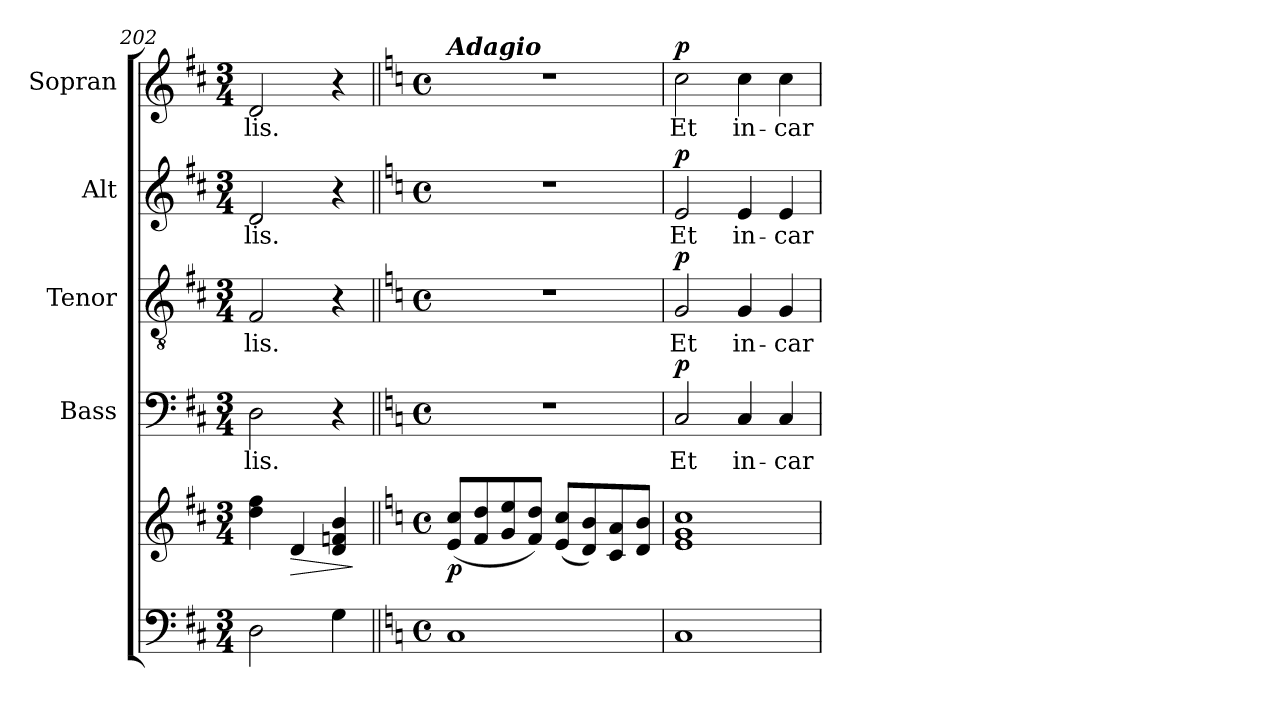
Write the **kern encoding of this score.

**kern	**kern	**dynam	**kern	**text	**dynam	**kern	**text	**dynam	**kern	**text	**dynam	**kern	**text	**dynam
*part5	*part5	*part5	*part4	*part4	*part4	*part3	*part3	*part3	*part2	*part2	*part2	*part1	*part1	*part1
*staff6	*staff5	*staff5/6	*staff4	*staff4	*staff4	*staff3	*staff3	*staff3	*staff2	*staff2	*staff2	*staff1	*staff1	*staff1
*	*	*	*I"Bass	*	*	*I"Tenor	*	*	*I"Alt	*	*	*I"Sopran	*	*
*	*	*	*I'B.	*	*	*I'T.	*	*	*I'A.	*	*	*I'S.	*	*
*clefF4	*clefG2	*	*clefF4	*	*	*clefGv2	*	*	*clefG2	*	*	*clefG2	*	*
*k[f#c#]	*k[f#c#]	*	*k[f#c#]	*	*	*k[f#c#]	*	*	*k[f#c#]	*	*	*k[f#c#]	*	*
*D:	*D:	*	*D:	*	*	*D:	*	*	*D:	*	*	*D:	*	*
*M3/4	*M3/4	*	*M3/4	*	*	*M3/4	*	*	*M3/4	*	*	*M3/4	*	*
=202	=202	=202	=202	=202	=202	=202	=202	=202	=202	=202	=202	=202	=202	=202
!	!	!	!	!LO:LY:b	!	!	!LO:LY:b	!	!	!LO:LY:b	!	!	!LO:LY:b	!
2D\	4dd\ 4ff#\	.	2D\	-lis.	.	2F#/	-lis.	.	2d/	-lis.	.	2d/	-lis.	.
!	!	!LO:HP:b	!	!	!	!	!	!	!	!	!	!	!	!
.	4d/	>	.	.	.	.	.	.	.	.	.	.	.	.
4G\	4d/ 4fn/ 4b/	.	4r	.	.	4r	.	.	4r	.	.	4r	.	.
.	.	]	.	.	.	.	.	.	.	.	.	.	.	.
=203||	=203||	=203||	=203||	=203||	=203||	=203||	=203||	=203||	=203||	=203||	=203||	=203||	=203||	=203||
*k[]	*k[]	*	*k[]	*	*	*k[]	*	*	*k[]	*	*	*k[]	*	*
*C:	*C:	*	*C:	*	*	*C:	*	*	*C:	*	*	*C:	*	*
*M4/4	*M4/4	*	*M4/4	*	*	*M4/4	*	*	*M4/4	*	*	*M4/4	*	*
*met(c)	*met(c)	*	*met(c)	*	*	*met(c)	*	*	*met(c)	*	*	*met(c)	*	*
!	!	!	!	!	!	!	!	!	!	!	!	!LO:TX:a:Bi:t=Adagio	!	!
!	!	!LO:DY:b	!	!	!	!	!	!	!	!	!	!	!	!
1C	(<8e/ 8cc/L	p	1r	.	.	1r	.	.	1r	.	.	1r	.	.
.	8f/ 8dd/	.	.	.	.	.	.	.	.	.	.	.	.	.
.	8g/ 8ee/	.	.	.	.	.	.	.	.	.	.	.	.	.
.	8f/ 8dd/J)	.	.	.	.	.	.	.	.	.	.	.	.	.
.	(<8e/ 8cc/L	.	.	.	.	.	.	.	.	.	.	.	.	.
.	8d/ 8b/)	.	.	.	.	.	.	.	.	.	.	.	.	.
.	8c/ 8a/	.	.	.	.	.	.	.	.	.	.	.	.	.
.	8d/ 8b/J	.	.	.	.	.	.	.	.	.	.	.	.	.
=204	=204	=204	=204	=204	=204	=204	=204	=204	=204	=204	=204	=204	=204	=204
!	!	!	!	!LO:LY:b	!LO:DY:a	!	!LO:LY:b	!LO:DY:a	!	!LO:LY:b	!LO:DY:a	!	!LO:LY:b	!LO:DY:a
1C	1e 1g 1cc	.	2C/	Et	p	2G/	Et	p	2e/	Et	p	2cc\	Et	p
!	!	!	!	!LO:LY:b	!	!	!LO:LY:b	!	!	!LO:LY:b	!	!	!LO:LY:b	!
.	.	.	4C/	in-	.	4G/	in-	.	4e/	in-	.	4cc\	in-	.
!	!	!	!	!LO:LY:b	!	!	!LO:LY:b	!	!	!LO:LY:b	!	!	!LO:LY:b	!
.	.	.	4C/	-car-	.	4G/	-car-	.	4e/	-car-	.	4cc\	-car-	.
=	=	=	=	=	=	=	=	=	=	=	=	=	=	=
*-	*-	*-	*-	*-	*-	*-	*-	*-	*-	*-	*-	*-	*-	*-
